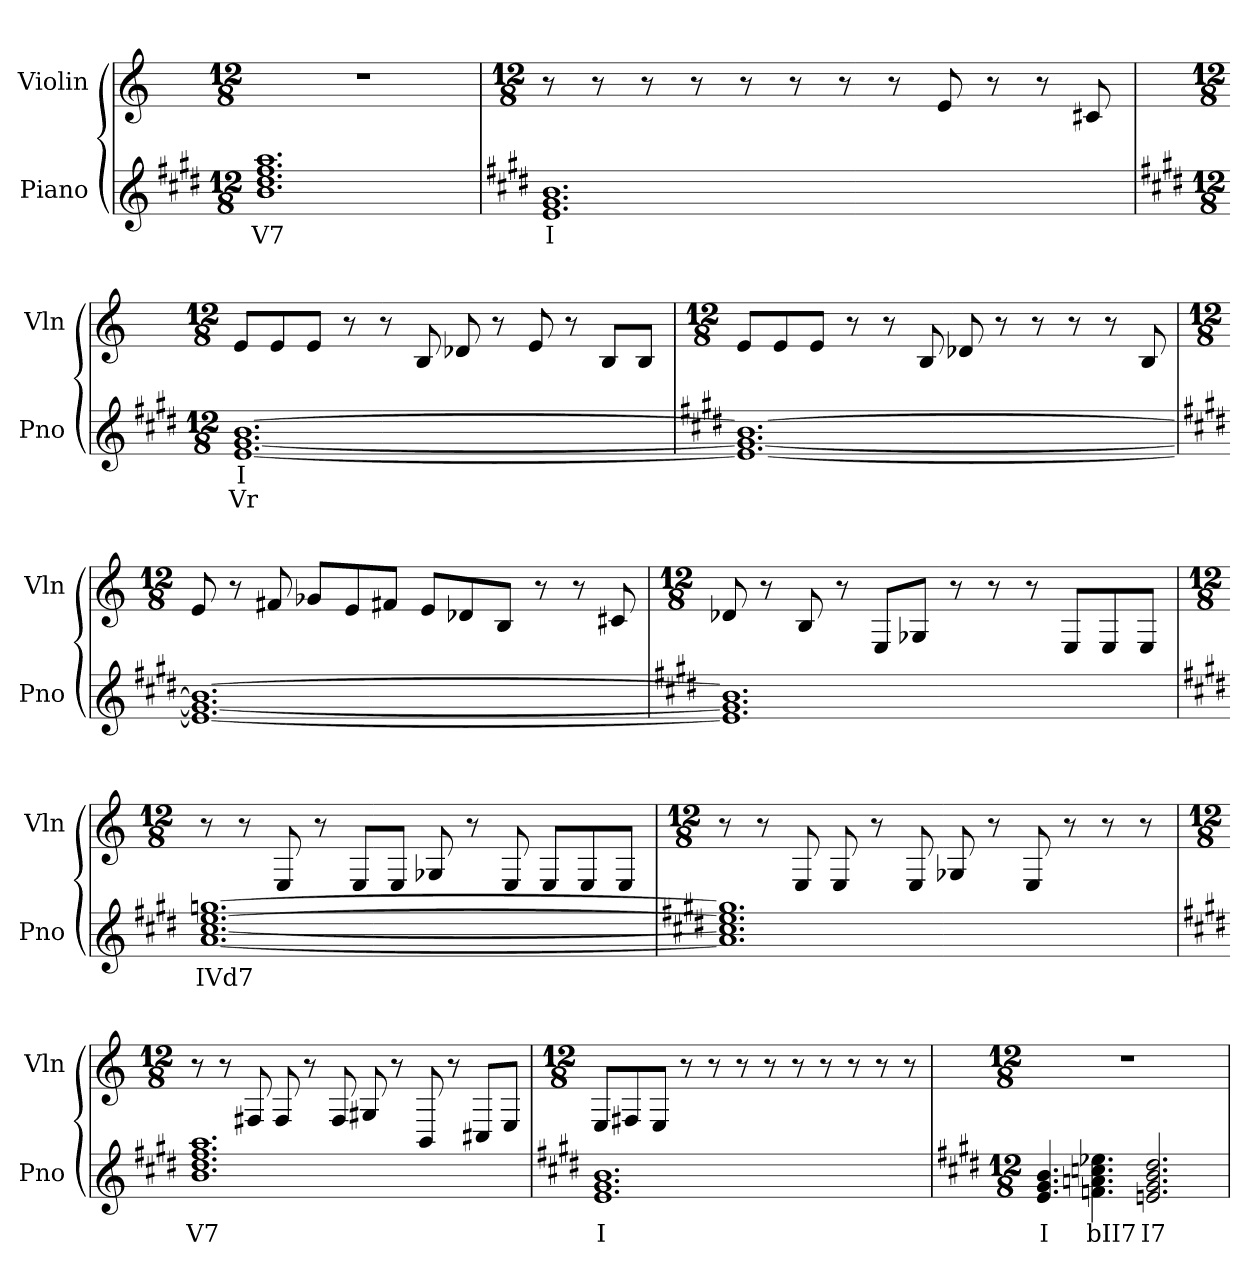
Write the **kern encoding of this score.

**kern	**text	**text	**kern
*part2	*part2	*part2	*part1
*staff2	*staff2	*staff2	*staff1
*I"Piano	*	*	*I"Violin
*I'Pno	*	*	*I'Vln
*k[f#c#g#d#]	*	*	*
*E:	*	*	*
*M12/8	*	*	*M12/8
=	=	=	=
1.b 1.dd# 1.ff# 1.aa	V7	.	1.r
=	=	=	=
*k[f#c#g#d#]	*	*	*
*E:	*	*	*
*	*	*	*M12/8
1.e 1.g# 1.b	I	.	8r
.	.	.	8r
.	.	.	8r
.	.	.	8r
.	.	.	8r
.	.	.	8r
.	.	.	8r
.	.	.	8r
.	.	.	8e
.	.	.	8r
.	.	.	8r
.	.	.	8c#X
=	=	=	=
*k[f#c#g#d#]	*	*	*
*E:	*	*	*
*M12/8	*	*	*M12/8
[1.e [1.g# [1.b	I	Vr	8eL
.	.	.	8e
.	.	.	8eJ
.	.	.	8r
.	.	.	8r
.	.	.	8B
.	.	.	8d-X
.	.	.	8r
.	.	.	8e
.	.	.	8r
.	.	.	8BL
.	.	.	8BJ
=	=	=	=
*k[f#c#g#d#]	*	*	*
*E:	*	*	*
*	*	*	*M12/8
1.e_ 1.g#_ 1.b_	.	.	8eL
.	.	.	8e
.	.	.	8eJ
.	.	.	8r
.	.	.	8r
.	.	.	8B
.	.	.	8d-X
.	.	.	8r
.	.	.	8r
.	.	.	8r
.	.	.	8r
.	.	.	8B
=	=	=	=
*k[f#c#g#d#]	*	*	*
*E:	*	*	*
*	*	*	*M12/8
1.e_ 1.g#_ 1.b_	.	.	8e
.	.	.	8r
.	.	.	8f#X
.	.	.	8g-XL
.	.	.	8e
.	.	.	8f#XJ
.	.	.	8eL
.	.	.	8d-X
.	.	.	8BJ
.	.	.	8r
.	.	.	8r
.	.	.	8c#X
=	=	=	=
*k[f#c#g#d#]	*	*	*
*E:	*	*	*
*	*	*	*M12/8
1.e] 1.g#] 1.b]	.	.	8d-X
.	.	.	8r
.	.	.	8B
.	.	.	8r
.	.	.	8EL
.	.	.	8G-XJ
.	.	.	8r
.	.	.	8r
.	.	.	8r
.	.	.	8EL
.	.	.	8E
.	.	.	8EJ
=	=	=	=
*k[f#c#g#d#]	*	*	*
*E:	*	*	*
*	*	*	*M12/8
[1.a [1.cc# [1.ee [1.ggn	IVd7	.	8r
.	.	.	8r
.	.	.	8E
.	.	.	8r
.	.	.	8EL
.	.	.	8EJ
.	.	.	8G-X
.	.	.	8r
.	.	.	8E
.	.	.	8EL
.	.	.	8E
.	.	.	8EJ
=	=	=	=
*k[f#c#g#d#]	*	*	*
*E:	*	*	*
*	*	*	*M12/8
1.a] 1.cc#] 1.ee] 1.ggn]	.	.	8r
.	.	.	8r
.	.	.	8E
.	.	.	8E
.	.	.	8r
.	.	.	8E
.	.	.	8G-X
.	.	.	8r
.	.	.	8E
.	.	.	8r
.	.	.	8r
.	.	.	8r
=	=	=	=
*k[f#c#g#d#]	*	*	*
*E:	*	*	*
*	*	*	*M12/8
1.b 1.dd# 1.ff# 1.aa	V7	.	8r
.	.	.	8r
.	.	.	8F#X
.	.	.	8F#
.	.	.	8r
.	.	.	8F#
.	.	.	8G#X
.	.	.	8r
.	.	.	8BB
.	.	.	8r
.	.	.	8C#XL
.	.	.	8EJ
=	=	=	=
*k[f#c#g#d#]	*	*	*
*E:	*	*	*
*	*	*	*M12/8
1.e 1.g# 1.b	I	.	8EL
.	.	.	8F#X
.	.	.	8EJ
.	.	.	8r
.	.	.	8r
.	.	.	8r
.	.	.	8r
.	.	.	8r
.	.	.	8r
.	.	.	8r
.	.	.	8r
.	.	.	8r
=	=	=	=
*k[f#c#g#d#]	*	*	*
*E:	*	*	*
*M12/8	*	*	*M12/8
4.e 4.g# 4.b	I	.	1.r
4.fn 4.an 4.ccn 4.ee-X	bII7	.	.
2.en 2.g# 2.b 2.dd#	I7	.	.
=	=	=	=
*-	*-	*-	*-
